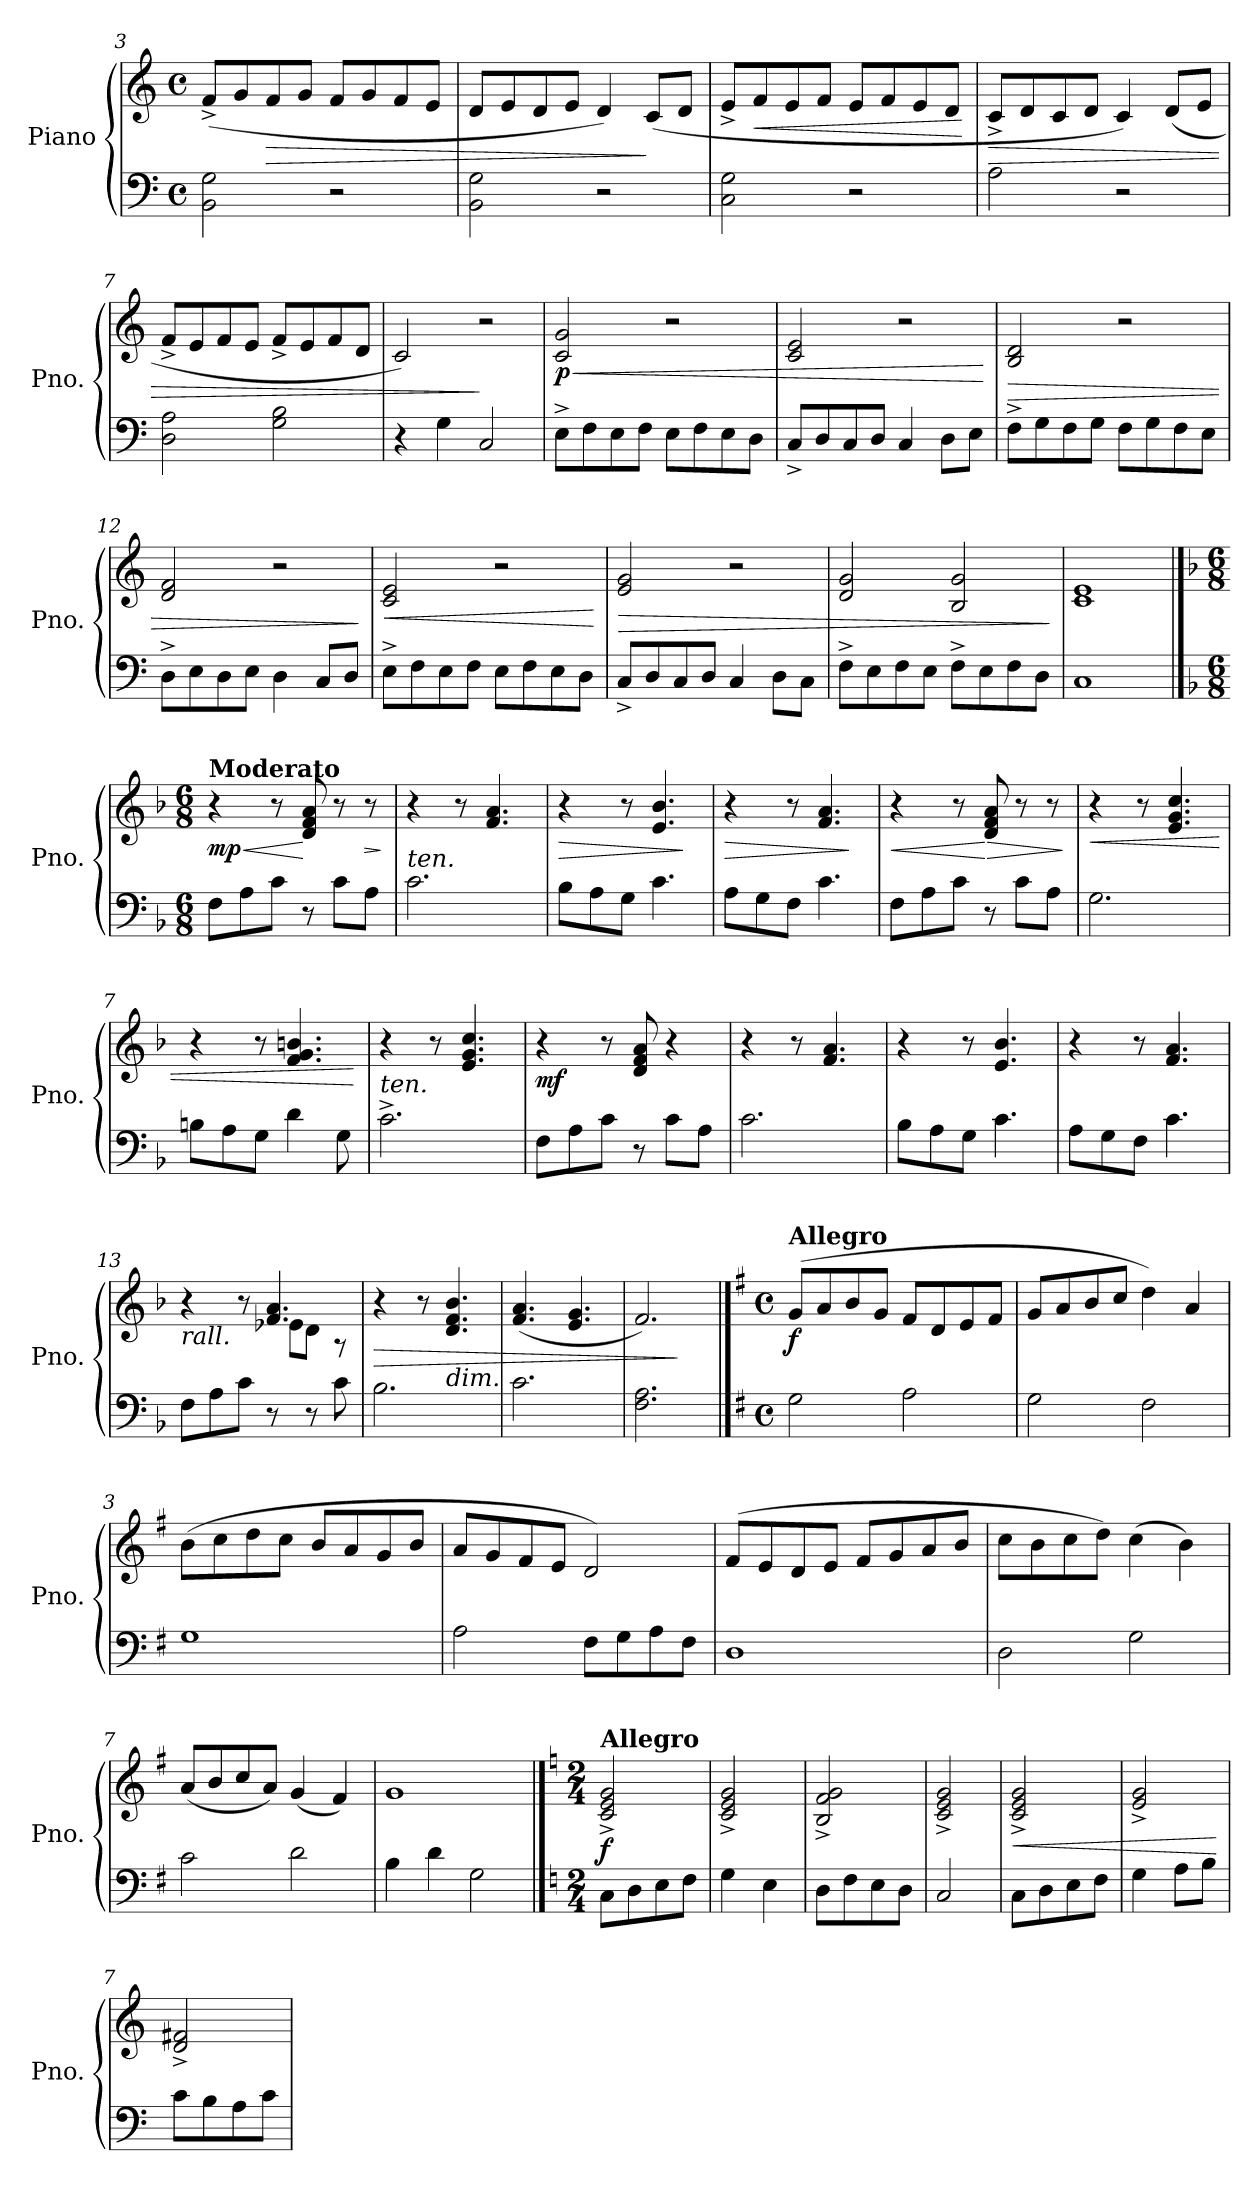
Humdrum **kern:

**kern	**kern	**dynam
*part1	*part1	*part1
*staff2	*staff1	*staff1/2
*I"Piano	*	*
*I'Pno.	*	*
*clefF4	*clefG2	*
*k[]	*k[]	*
*M4/4	*M4/4	*
*met(c)	*met(c)	*
=3	=3	=3
2BB\< 2G\<	(<8f^/L	.
.	8g/	.
!	!	!LO:HP:b
.	8f/	>
.	8g/J	.
2r	8f/L	.
.	8g/	.
.	8f/	.
.	8e/J	.
!!LO:LB:g=z
=4	=4	=4
2BB\ 2G\	8d/L	.
.	8e/	.
.	8d/	.
.	8e/J	.
2r	4d/)	.
.	(<8c/L	]
.	8d/J	.
=5	=5	=5
2C\ 2G\	8e^/L	.
!	!	!LO:HP:b
.	8f/	<
.	8e/	.
.	8f/J	.
2r	8e/L	.
.	8f/	.
.	8e/	.
.	8d/J	.
.	.	[
=6	=6	=6
!	!	!LO:HP:b
2A\	8c^/L	>
.	8d/	.
.	8c/	.
.	8d/J	.
2r	4c/)	.
.	(<8d/L	.
.	8e/J	.
!!LO:LB:g=z
=7	=7	=7
2D\< 2A\<	8f^/L	.
.	8e/	.
.	8f/	.
.	8e/J	.
2G\< 2B\<	8f^/L	.
.	8e/	.
.	8f/	.
.	8d/J	.
=8	=8	=8
4r	2c/)	.
4G\	.	.
2C/	2r	]
=9	=9	=9
!	!	!LO:HP:b
!	!	!LO:DY:n=1:b
8E<^\L	2c/ 2g/	< p
8F\	.	.
8E\	.	.
8F\J	.	.
8E\L	2r	.
8F\	.	.
8E\	.	.
8D\J	.	.
=10	=10	=10
8C^/L	2c/ 2e/	.
8D/	.	.
8C/	.	.
8D/J	.	.
4C/	2r	.
8D\L	.	.
8E\J	.	.
.	.	[
!!LO:PB:g=z
=11	=11	=11
!	!	!LO:HP:b
8F^\L	2B/ 2d/	>
8G\	.	.
8F\	.	.
8G\J	.	.
8F\L	2r	.
8G\	.	.
8F\	.	.
8E\J	.	.
=12	=12	=12
8D^\L	2d/ 2f/	.
8E\	.	.
8D\	.	.
8E\J	.	.
4D\	2r	.
8C/L	.	.
8D/J	.	.
.	.	]
=13	=13	=13
!	!	!LO:HP:b
8E^\L	2c/ 2e/	<
8F\	.	.
8E\	.	.
8F\J	.	.
8E\L	2r	.
8F\	.	.
8E\	.	.
8D\J	.	.
.	.	[
!!LO:LB:g=z
=14	=14	=14
!	!	!LO:HP:b
8C^/L	2e/ 2g/	>
8D/	.	.
8C/	.	.
8D/J	.	.
4C/	2r	.
8D\L	.	.
8C\J	.	.
=15	=15	=15
8F^\L	2d/ 2g/	.
8E\	.	.
8F\	.	.
8E\J	.	.
8F^\L	2B/ 2g/	.
8E\	.	.
8F\	.	.
8D\J	.	.
.	.	]
=16	=16	=16
1C	1c 1e	.
!!LO:LB:g=z
==1	==1	==1
*k[b-]	*k[b-]	*
*M6/8	*M6/8	*
!	!LO:TX:a:B:t=Moderato	!
!	!	!LO:HP:b
!	!	!LO:DY:n=1:b
8F<\L	4r	< mp
8A<\	.	.
8c<\J	8r	.
8r	8d/ 8f/ 8a/	[
8c<\L	8r	.
!	!	!LO:HP:b
8A<\J	8r	>
.	.	]
=2	=2	=2
!LO:TX:a:i:t=ten.	!	!
2.c<\	4r	.
.	8r	.
.	4.f/ 4.a/	.
=3	=3	=3
!	!	!LO:HP:b
8B-<\L	4r	>
8A\	.	.
8G\J	8r	.
4.c<\	4.e/ 4.b-/	.
.	.	]
=4	=4	=4
!	!	!LO:HP:b
8A<\L	4r	>
8G\	.	.
8F\J	8r	.
4.c<\	4.f/ 4.a/	.
.	.	]
=5	=5	=5
!	!	!LO:HP:b
8F<\L	4r	<
8A\	.	.
8c\J	8r	.
!	!	!LO:HP:n=1:b
8r	8d/ 8f/ 8a/	[ >
8c\L	8r	.
8A\J	8r	.
.	.	]
!!LO:LB:g=z
=6	=6	=6
!	!	!LO:HP:b
2.G<\	4r	<
.	8r	.
.	4.e/ 4.g/ 4.cc/	.
=7	=7	=7
8Bn<\L	4r	.
8A\	.	.
8G\J	8r	.
4d<\	4.f/ 4.g/ 4.bn/	.
8G<\	.	.
.	.	[
=8	=8	=8
!LO:TX:a:i:t=ten.	!	!
2.c<^\	4r	.
.	8r	.
.	4.e/ 4.g/ 4.cc/	.
=9	=9	=9
!	!	!LO:DY:b
8F<\L	4r	mf
8A\	.	.
8c\J	8r	.
8r	8d/ 8f/ 8a/	.
8c\L	4r	.
8A\J	.	.
=10	=10	=10
2.c\	4r	.
.	8r	.
.	4.f/ 4.a/	.
=11	=11	=11
8B-<\L	4r	.
8A\	.	.
8G\J	8r	.
4.c<\	4.e/ 4.b-/	.
!!LO:LB:g=z
=12	=12	=12
8A<\L	4r	.
8G\	.	.
8F\J	8r	.
4.c<\	4.f/ 4.a/	.
=13	=13	=13
*	*^	*
!	!LO:TX:b:i:t=rall.	!	!
8F<\L	4r	4ryy	.
8A\	.	.	.
8c\J	8r	8ryy	.
8r	4.f/ 4.a/	8e-X\L	.
8r	.	8d<\J	.
8c<\	.	8r	.
=14	=14	=14	=14
!	!	!	!LO:HP:b
*	*v	*v	*
2.B-\	4r	>
.	8r	.
!	!LO:TX:b:i:t=dim.	!
.	4.d/ 4.f/ 4.b-/	.
=15	=15	=15
2.c\	(<4.f/ 4.a/	.
.	4.e/ 4.g/	.
=16	=16	=16
2.F\ 2.A\	2.f/)	.
.	.	]
!!LO:PB:g=z
==1	==1	==1
*k[f#]	*k[f#]	*
*M4/4	*M4/4	*
*met(c)	*met(c)	*
!	!LO:TX:a:B:t=Allegro	!
!	!	!LO:DY:b
2G<\	(>8g/L	f
.	8a/	.
.	8b/	.
.	8g/J	.
2A<\	8f#/L	.
.	8d/	.
.	8e/	.
.	8f#/J	.
=2	=2	=2
2G\	8g/L	.
.	8a/	.
.	8b/	.
.	8cc/J	.
2F#\	4dd\)	.
.	4a/	.
=3	=3	=3
1G	(>8b\L	.
.	8cc\	.
.	8dd\	.
.	8cc\J	.
.	8b/L	.
.	8a/	.
.	8g/	.
.	8b/J	.
=4	=4	=4
2A\	8a/L	.
.	8g/	.
.	8f#/	.
.	8e/J	.
8F#<\L	2d/)	.
8G\	.	.
8A\	.	.
8F#<\J	.	.
!!LO:LB:g=z
=5	=5	=5
1D<	(>8f#/L	.
.	8e/	.
.	8d/	.
.	8e/J	.
.	8f#/L	.
.	8g/	.
.	8a/	.
.	8b/J	.
=6	=6	=6
2D<\	8cc\L	.
.	8b\	.
.	8cc\	.
.	8dd\J)	.
2G<\	(>4cc\	.
.	4b\)	.
=7	=7	=7
2c<\	(<8a/L	.
.	8b/	.
.	8cc/	.
.	8a/J)	.
2d<\	(<4g/	.
.	4f#/)	.
=8	=8	=8
4B<\	1g	.
4d<\	.	.
2G<\	.	.
!!LO:LB:g=z
==1	==1	==1
*k[]	*k[]	*
*M2/4	*M2/4	*
!	!LO:TX:a:B:t=Allegro	!
!	!	!LO:DY:b
8C<\L	2c/^ 2e/^ 2g/^	f
8D\	.	.
8E\	.	.
8F\J	.	.
=2	=2	=2
4G\	2c/^ 2e/^ 2g/^	.
4E\	.	.
=3	=3	=3
8D\L	2B/^ 2f/^ 2g/^	.
8F\	.	.
8E\	.	.
8D\J	.	.
=4	=4	=4
2C/	2c/^ 2e/^ 2g/^	.
=5	=5	=5
!	!	!LO:HP:b
8C\L	2c/^ 2e/^ 2g/^	<
8D\	.	.
8E\	.	.
8F\J	.	.
=6	=6	=6
4G<\	2e/^ 2g/^	.
8A<\L	.	.
8B\J	.	.
.	.	[
=7	=7	=7
8c\L	2d/^ 2f#X/^	.
8B\	.	.
8A\	.	.
8c\J	.	.
=	=	=
*-	*-	*-
